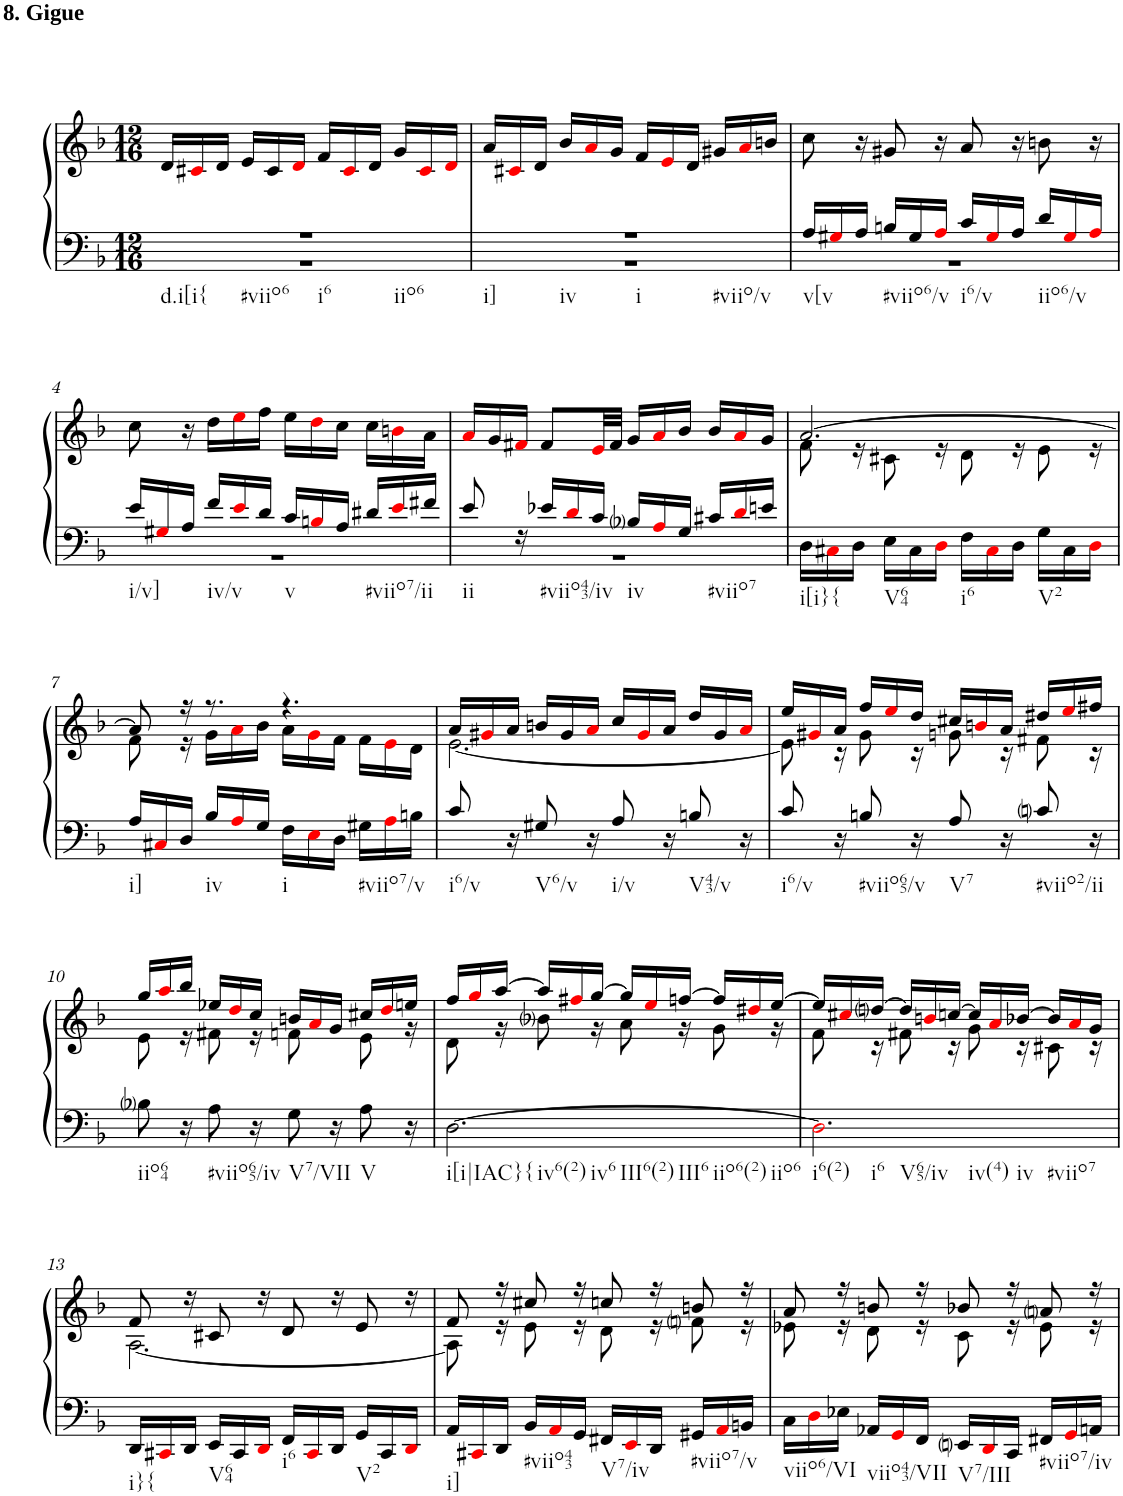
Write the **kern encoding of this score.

**kern	**kern
*part1	*part1
*staff2	*staff1
*I"Midi_2	*
*clefF4	*clefG2
*k[b-]	*k[b-]
*F:	*F:
*M12/16	*M12/16
=1	=1
*^	*
!	!	!LO:TX:a:B:t=8. Gigue
!LO:TX:b:t=d.i[i{	!	!
!LO:TX:b:t=#viio6	!	!
!LO:TX:b:t=i6	!	!
!LO:TX:b:t=iio6	!	!
2.r	2.r	16d/LL
.	.	16c#Xi/
.	.	16d/JJ
.	.	16e/LL
.	.	16c#/
.	.	16di/JJ
.	.	16f/LL
.	.	16c#i/
.	.	16d/JJ
.	.	16g/LL
.	.	16c#i/
.	.	16di/JJ
=2	=2	=2
!LO:TX:b:t=i]	!	!
!LO:TX:b:t=iv	!	!
!LO:TX:b:t=i	!	!
!LO:TX:b:t=#viio/v	!	!
2.r	2.r	16a/LL
.	.	16c#Xi/
.	.	16d/JJ
.	.	16b-/LL
.	.	16ai/
.	.	16g/JJ
.	.	16f/LL
.	.	16ei/
.	.	16d/JJ
.	.	16g#X/LL
.	.	16ai/
.	.	16bn/JJ
=3	=3	=3
!LO:TX:b:t=v[v	!	!
16A/LL	2.r	8cc\
16G#Xi/	.	.
16A/JJ	.	16r
!LO:TX:b:t=#viio6/v	!	!
16Bn/LL	.	8g#X/
16G#/	.	.
16Ai/JJ	.	16r
!LO:TX:b:t=i6/v	!	!
16c/LL	.	8a/
16G#i/	.	.
16A/JJ	.	16r
!LO:TX:b:t=iio6/v	!	!
16d/LL	.	8bn\
16G#i/	.	.
16Ai/JJ	.	16r
!!LO:LB:g=z
=4	=4	=4
*	*	*^
!LO:TX:b:t=i/v]	!	!	!
16e/LL	2.r	8cc\	2.ryy
16G#Xi/	.	.	.
16A/JJ	.	16r	.
!LO:TX:b:t=iv/v	!	!	!
16f/LL	.	16dd\LL	.
16ei/	.	16eei\	.
16d/JJ	.	16ff\JJ	.
!LO:TX:b:t=v	!	!	!
16c/LL	.	16ee\LL	.
16Bni/	.	16ddi\	.
16A/JJ	.	16cc\JJ	.
!LO:TX:b:t=#viio7/ii	!	!	!
16d#X/LL	.	16cc\LL	.
16ei/	.	16bni\	.
16f#X/JJ	.	16a\JJ	.
=5	=5	=5	=5
!LO:TX:b:t=ii	!	!	!
8e/	2.r	16ai/LL	2.ryy
.	.	16g/	.
16r	.	16f#Xi/JJ	.
!LO:TX:b:t=#viio43/iv	!	!	!
16e-X/LL	.	8f#/L	.
16di/	.	.	.
16c/JJ	.	32ei/LL	.
.	.	32f#/JJJ	.
!LO:TX:b:t=iv	!	!	!
16B-j/LL	.	16g/LL	.
16Ai/	.	16ai/	.
16G/JJ	.	16b-/JJ	.
!LO:TX:b:t=#viio7	!	!	!
16c#X/LL	.	16b-/LL	.
16di/	.	16ai/	.
16en/JJ	.	16g/JJ	.
=6	=6	=6	=6
!LO:TX:b:t=i[i}{	!	!	!
!LO:TX:b:t=V64	!	!	!
!LO:TX:b:t=i6	!	!	!
!LO:TX:b:t=V2	!	!	!
2.ryy	16D\LL	[2.a/	8f\
.	16C#Xi\	.	.
.	16D\JJ	.	16r
.	16E\LL	.	8c#X\
.	16C#\	.	.
.	16Di\JJ	.	16r
.	16F\LL	.	8d\
.	16C#i\	.	.
.	16D\JJ	.	16r
.	16G\LL	.	8e\
.	16C#\	.	.
.	16Di\JJ	.	16r
!!LO:LB:g=z	!!
=7	=7	=7	=7
!LO:TX:b:t=i]	!	!	!
16A/LL	2.ryy	8a/]	8f\
16C#Xi/	.	.	.
16D/JJ	.	16r	16r
!LO:TX:b:t=iv	!	!	!
16B-/LL	.	8.r	16g\LL
16Ai/	.	.	16ai\
16G/JJ	.	.	16b-\JJ
!LO:TX:b:t=i	!	!	!
16F\LL	.	4.r	16a\LL
16Ei\	.	.	16gi\
16D\JJ	.	.	16f\JJ
!LO:TX:b:t=#viio7/v	!	!	!
16G#X\LL	.	.	16f\LL
16Ai\	.	.	16ei\
16Bn\JJ	.	.	16d\JJ
=8	=8	=8	=8
!LO:TX:b:t=i6/v	!	!	!
8c/	2.ryy	16a/LL	[2.e\
.	.	16g#Xi/	.
16r	.	16a/JJ	.
!LO:TX:b:t=V6/v	!	!	!
8G#X/	.	16bn/LL	.
.	.	16g#/	.
16r	.	16ai/JJ	.
!LO:TX:b:t=i/v	!	!	!
8A/	.	16cc/LL	.
.	.	16g#i/	.
16r	.	16a/JJ	.
!LO:TX:b:t=V43/v	!	!	!
8Bn/	.	16dd/LL	.
.	.	16g#/	.
16r	.	16ai/JJ	.
=9	=9	=9	=9
!LO:TX:b:t=i6/v	!	!	!
8c/	2.ryy	16ee/LL	8e\]
.	.	16g#Xi/	.
16r	.	16a/JJ	16r
!LO:TX:b:t=#viio65/v	!	!	!
8Bn/	.	16ff/LL	8g#\
.	.	16eei/	.
16r	.	16dd/JJ	16r
!LO:TX:b:t=V7	!	!	!
8A/	.	16cc#X/LL	8gn\
.	.	16bni/	.
16r	.	16a/JJ	16r
!LO:TX:b:t=#viio2/ii	!	!	!
8cnj/	.	16dd#X/LL	8f#X\
.	.	16eei/	.
16r	.	16ff#X/JJ	16r
*v	*v	*	*
!!LO:LB:g=z	!!
=10	=10	=10
!LO:TX:b:t=iio64	!	!
8B-j\	16gg/LL	8e\
.	16aai/	.
16r	16bb-/JJ	16r
!LO:TX:b:t=#viio65/iv	!	!
8A\	16ee-X/LL	8f#X\
.	16ddi/	.
16r	16cc/JJ	16r
!LO:TX:b:t=V7/VII	!	!
8G\	16bn/LL	8fn\
.	16ai/	.
16r	16g/JJ	16ryy
!LO:TX:b:t=V	!	!
8A\	16cc#X/LL	8e\
.	16ddi/	.
16r	16een/JJ	16r
=11	=11	=11
!LO:TX:b:t=i[i|IAC}{	!	!
!LO:TX:b:t=iv6(2)	!	!
!LO:TX:b:t=iv6	!	!
!LO:TX:b:t=III6(2)	!	!
!LO:TX:b:t=III6	!	!
!LO:TX:b:t=iio6(2)	!	!
!LO:TX:b:t=iio6	!	!
[2.D\	16ff/LL	8d\
.	16ggi/	.
.	[16aa/JJ	16r
.	16aa/LL]	8b-j\
.	16ff#Xi/	.
.	[16gg/JJ	16r
.	16gg/LL]	8a\
.	16eei/	.
.	[16ffn/JJ	16r
.	16ff/LL]	8g\
.	16dd#Xi/	.
.	[16ee/JJ	16r
=12	=12	=12
!LO:TX:b:t=i6(2)	!	!
!LO:TX:b:t=i6	!	!
!LO:TX:b:t=V65/iv	!	!
!LO:TX:b:t=iv(4)	!	!
!LO:TX:b:t=iv	!	!
!LO:TX:b:t=#viio7	!	!
2.Di\]	16ee/LL]	8f\
.	16cc#Xi/	.
.	[16ddnj/JJ	16r
.	16dd/LL]	8f#X\
.	16bni/	.
.	[16ccn/JJ	16r
.	16cc/LL]	8g\
.	16ai/	.
.	[16b-X/JJ	16r
.	16b-/LL]	8c#X\
.	16ai/	.
.	16g/JJ	16r
!!LO:LB:g=z	!!
=13	=13	=13
!LO:TX:b:t=i}{	!	!
16DD/LL	8f/	[2.A\
16CC#Xi/	.	.
16DD/JJ	16r	.
!LO:TX:b:t=V64	!	!
16EE/LL	8c#X/	.
16CC#/	.	.
16DDi/JJ	16r	.
!LO:TX:b:t=i6	!	!
16FF/LL	8d/	.
16CC#i/	.	.
16DD/JJ	16r	.
!LO:TX:b:t=V2	!	!
16GG/LL	8e/	.
16CC#/	.	.
16DDi/JJ	16r	.
=14	=14	=14
!LO:TX:b:t=i]	!	!
16AA/LL	8f/	8A\]
16CC#Xi/	.	.
16DD/JJ	16r	16r
!LO:TX:b:t=#viio43	!	!
16BB-/LL	8cc#X/	8e\
16AAi/	.	.
16GG/JJ	16r	16r
!LO:TX:b:t=V7/iv	!	!
16FF#X/LL	8ccn/	8d\
16EEi/	.	.
16DD/JJ	16r	16r
!LO:TX:b:t=#viio7/v	!	!
16GG#X/LL	8bn/	8fnj\
16AAi/	.	.
16BBn/JJ	16r	16r
=15	=15	=15
!LO:TX:b:t=viio6/VI	!	!
16C\LL	8a/	8e-X\
16Di\	.	.
16E-X\JJ	16r	16r
!LO:TX:b:t=viio43/VII	!	!
16AA-X/LL	8bn/	8d\
16GGi/	.	.
16FF/JJ	16r	16r
!LO:TX:b:t=V7/III	!	!
16EEnj/LL	8b-X/	8c\
16DDi/	.	.
16CC/JJ	16r	16r
!LO:TX:b:t=#viio7/iv	!	!
16FF#X/LL	8anj/	8e-\
16GGi/	.	.
16AAn/JJ	16r	16r
*	*v	*v
=	=
*-	*-
